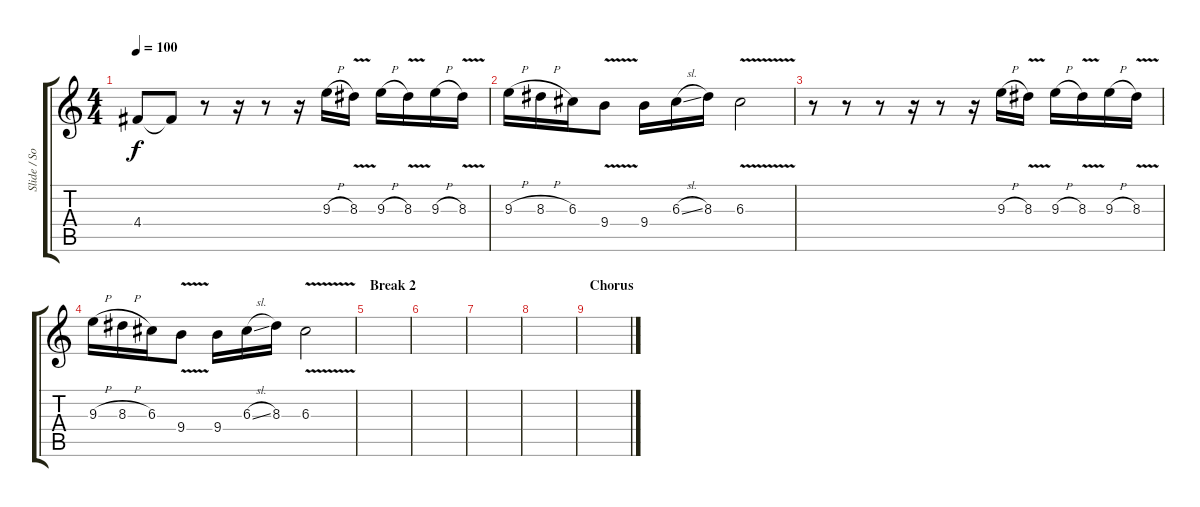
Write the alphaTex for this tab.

\track ("Slide / Solo Gtr" "Slide / So") {instrument distortionguitar}
\staff {score tabs}
\tuning (E4 B3 G3 D3 A2 E2) {hide}
\ts (4 4)
\tempo 100
\clef g2
\ks c
4.4{t}.8{dy f} 4.4{t}.8 r.8 r.16 r.8 r.16 9.3{h}.16 8.3{v}.16 9.3{h}.16 8.3{v}.16 9.3{h}.16 8.3{v}.16 |
9.3{h}.16 8.3{h}.16 6.3.16 9.4{v}.8 9.4.16 6.3{sl}.16 8.3.16 6.3{v}.2 |
r.8 r.8 r.8 r.16 r.8 r.16 9.3{h}.16 8.3{v}.16 9.3{h}.16 8.3{v}.16 9.3{h}.16 8.3{v}.16 |
9.3{h}.16 8.3{h}.16 6.3.16 9.4{v}.8 9.4.16 6.3{sl}.16 8.3.16 6.3{v}.2 |
\section ("" "Break 2")
|
|
|
|
\section ("" "Chorus")
